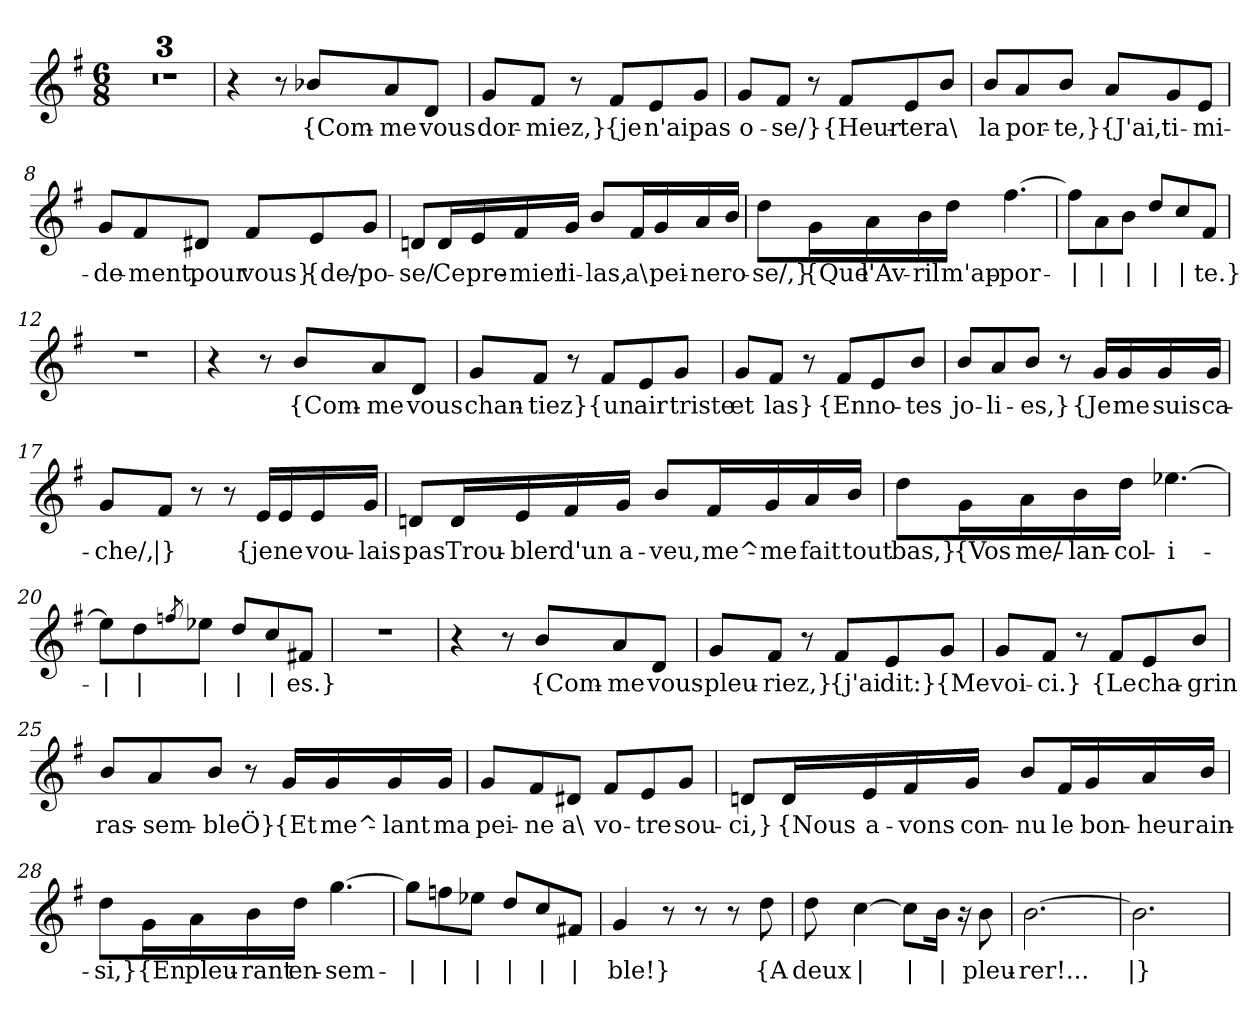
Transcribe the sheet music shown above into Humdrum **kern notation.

**kern	**text
*part1	*part1
*staff1	*staff1
*clefG2	*
*k[f#]	*
*M6/8	*
=1	=1
2.r	.
=2	=2
2.r	.
=3	=3
2.r	.
=4	=4
4r	.
8r	.
!	!LO:LY:b
8b-X/L	{Com-
!	!LO:LY:b
8a/	-me
!	!LO:LY:b
8d/J	vous
=5	=5
!	!LO:LY:b
8g/L	dor-
!	!LO:LY:b
8f#/J	-miez,}
8r	.
!	!LO:LY:b
8f#/L	{je
!	!LO:LY:b
8e/	n'ai
!	!LO:LY:b
8g/J	pas
=6	=6
!	!LO:LY:b
8g/L	o-
!	!LO:LY:b
8f#/J	-se/}
8r	.
!	!LO:LY:b
8f#/L	{Heur-
!	!LO:LY:b
8e/	-ter
!	!LO:LY:b
8b/J	a\
!!LO:LB:g=z
=7	=7
!	!LO:LY:b
8b/L	la
!	!LO:LY:b
8a/	por-
!	!LO:LY:b
8b/J	-te,}
!	!LO:LY:b
8a/L	{J'ai,
!	!LO:LY:b
8g/	ti-
!	!LO:LY:b
8e/J	-mi-
=8	=8
!	!LO:LY:b
8g/L	-de-
!	!LO:LY:b
8f#/	-ment,
!	!LO:LY:b
8d#X/J	pour
!	!LO:LY:b
8f#/L	vous}
!	!LO:LY:b
8e/	{de/-
!	!LO:LY:b
8g/J	-po-
=9	=9
!	!LO:LY:b
8dn/L	-se/
!	!LO:LY:b
16d/L	Ce
!	!LO:LY:b
16e/	pre-
!	!LO:LY:b
16f#/	-mier
!	!LO:LY:b
16g/JJ	li-
!	!LO:LY:b
8b/L	-las,
!	!LO:LY:b
16f#/L	a\
!	!LO:LY:b
16g/	pei-
!	!LO:LY:b
16a/	-ne
!	!LO:LY:b
16b/JJ	ro-
!!LO:LB:g=z
=10	=10
!	!LO:LY:b
8dd\L	-se/,}
!	!LO:LY:b
16g\L	{Que
!	!LO:LY:b
16a\	l'Av-
!	!LO:LY:b
16b\	-ril
!	!LO:LY:b
16dd\JJ	m'ap-
!	!LO:LY:b
[4.ff#\	-por-
=11	=11
!	!LO:LY:b
8ff#\L]	|
!	!LO:LY:b
8a\	|
!	!LO:LY:b
8b\J	|
!	!LO:LY:b
8dd/L	|
!	!LO:LY:b
8cc/	|
!	!LO:LY:b
8f#/J	-te.}
=12	=12
2.r	.
=13	=13
4r	.
8r	.
!	!LO:LY:b
8b/L	{Com-
!	!LO:LY:b
8a/	-me
!	!LO:LY:b
8d/J	vous
=14	=14
!	!LO:LY:b
8g/L	chan-
!	!LO:LY:b
8f#/J	-tiez}
8r	.
!	!LO:LY:b
8f#/L	{un
!	!LO:LY:b
8e/	air
!	!LO:LY:b
8g/J	triste
!!LO:LB:g=z
=15	=15
!	!LO:LY:b
8g/L	et
!	!LO:LY:b
8f#/J	las}
8r	.
!	!LO:LY:b
8f#/L	{En
!	!LO:LY:b
8e/	no-
!	!LO:LY:b
8b/J	-tes
=16	=16
!	!LO:LY:b
8b/L	jo-
!	!LO:LY:b
8a/	-li-
!	!LO:LY:b
8b/J	-es,}
8r	.
!	!LO:LY:b
16g/LL	{Je
!	!LO:LY:b
16g/	me
!	!LO:LY:b
16g/	suis
!	!LO:LY:b
16g/JJ	ca-
=17	=17
!	!LO:LY:b
8g/L	-che/,
!	!LO:LY:b
8f#/J	|}
8r	.
8r	.
!	!LO:LY:b
16e/LL	{je
!	!LO:LY:b
16e/	ne
!	!LO:LY:b
16e/	vou-
!	!LO:LY:b
16g/JJ	-lais
!!LO:LB:g=z
=18	=18
!	!LO:LY:b
8dn/L	pas
!	!LO:LY:b
16d/L	Trou-
!	!LO:LY:b
16e/	-bler
!	!LO:LY:b
16f#/	d'un
!	!LO:LY:b
16g/JJ	a-
!	!LO:LY:b
8b/L	-veu,
!	!LO:LY:b
16f#/L	me^-
!	!LO:LY:b
16g/	-me
!	!LO:LY:b
16a/	fait
!	!LO:LY:b
16b/JJ	tout
=19	=19
!	!LO:LY:b
8dd\L	bas,}
!	!LO:LY:b
16g\L	{Vos
!	!LO:LY:b
16a\	me/-
!	!LO:LY:b
16b\	-lan-
!	!LO:LY:b
16dd\JJ	-col-
!	!LO:LY:b
[4.ee-X\	-i-
=20	=20
!	!LO:LY:b
8ee-\L]	|
!	!LO:LY:b
8dd\	|
8qffn/	.
!	!LO:LY:b
8ee-X\J	|
!	!LO:LY:b
8dd/L	|
!	!LO:LY:b
8cc/	|
!	!LO:LY:b
8f#X/J	-es.}
!!LO:LB:g=z
=21	=21
2.r	.
=22	=22
4r	.
8r	.
!	!LO:LY:b
8b/L	{Com-
!	!LO:LY:b
8a/	-me
!	!LO:LY:b
8d/J	vous
=23	=23
!	!LO:LY:b
8g/L	pleu-
!	!LO:LY:b
8f#/J	riez,}
8r	.
!	!LO:LY:b
8f#/L	{j'ai
!	!LO:LY:b
8e/	dit:}
!	!LO:LY:b
8g/J	{Me
=24	=24
!	!LO:LY:b
8g/L	voi-
!	!LO:LY:b
8f#/J	-ci.}
8r	.
!	!LO:LY:b
8f#/L	{Le
!	!LO:LY:b
8e/	cha-
!	!LO:LY:b
8b/J	-grin
!!LO:LB:g=z
=25	=25
!	!LO:LY:b
8b/L	ras-
!	!LO:LY:b
8a/	-sem-
!	!LO:LY:b
8b/J	-bleÖ}
8r	.
!	!LO:LY:b
16g/LL	{Et
!	!LO:LY:b
16g/	me^-
!	!LO:LY:b
16g/	-lant
!	!LO:LY:b
16g/JJ	ma
=26	=26
!	!LO:LY:b
8g/L	pei-
!	!LO:LY:b
8f#/	-ne
!	!LO:LY:b
8d#X/J	a\
!	!LO:LY:b
8f#/L	vo-
!	!LO:LY:b
8e/	-tre
!	!LO:LY:b
8g/J	sou-
!!LO:LB:g=z
=27	=27
!	!LO:LY:b
8dn/L	-ci,}
!	!LO:LY:b
16d/L	{Nous
!	!LO:LY:b
16e/	a-
!	!LO:LY:b
16f#/	-vons
!	!LO:LY:b
16g/JJ	con-
!	!LO:LY:b
8b/L	-nu
!	!LO:LY:b
16f#/L	le
!	!LO:LY:b
16g/	bon-
!	!LO:LY:b
16a/	-heur
!	!LO:LY:b
16b/JJ	ain-
=28	=28
!	!LO:LY:b
8dd\L	-si,}
!	!LO:LY:b
16g\L	{En
!	!LO:LY:b
16a\	pleu-
!	!LO:LY:b
16b\	-rant
!	!LO:LY:b
16dd\JJ	en-
!	!LO:LY:b
[4.gg\	-sem-
=29	=29
!	!LO:LY:b
8gg\L]	|
!	!LO:LY:b
8ffn\	|
!	!LO:LY:b
8ee-X\J	|
!	!LO:LY:b
8dd/L	|
!	!LO:LY:b
8cc/	|
!	!LO:LY:b
8f#X/J	|
!!LO:LB:g=z
=30	=30
!	!LO:LY:b
4g/	-ble!}
8r	.
8r	.
8r	.
!	!LO:LY:b
8dd\	{A
=31	=31
!	!LO:LY:b
8dd\	deux
!	!LO:LY:b
[4cc\	|
!	!LO:LY:b
8cc\L]	|
!	!LO:LY:b
16b\Jk	|
16r	.
!	!LO:LY:b
8b\	pleu-
=32	=32
!	!LO:LY:b
[2.b\	-rer!...
=33	=33
!	!LO:LY:b
2.b\]	|}
=	=
*-	*-
